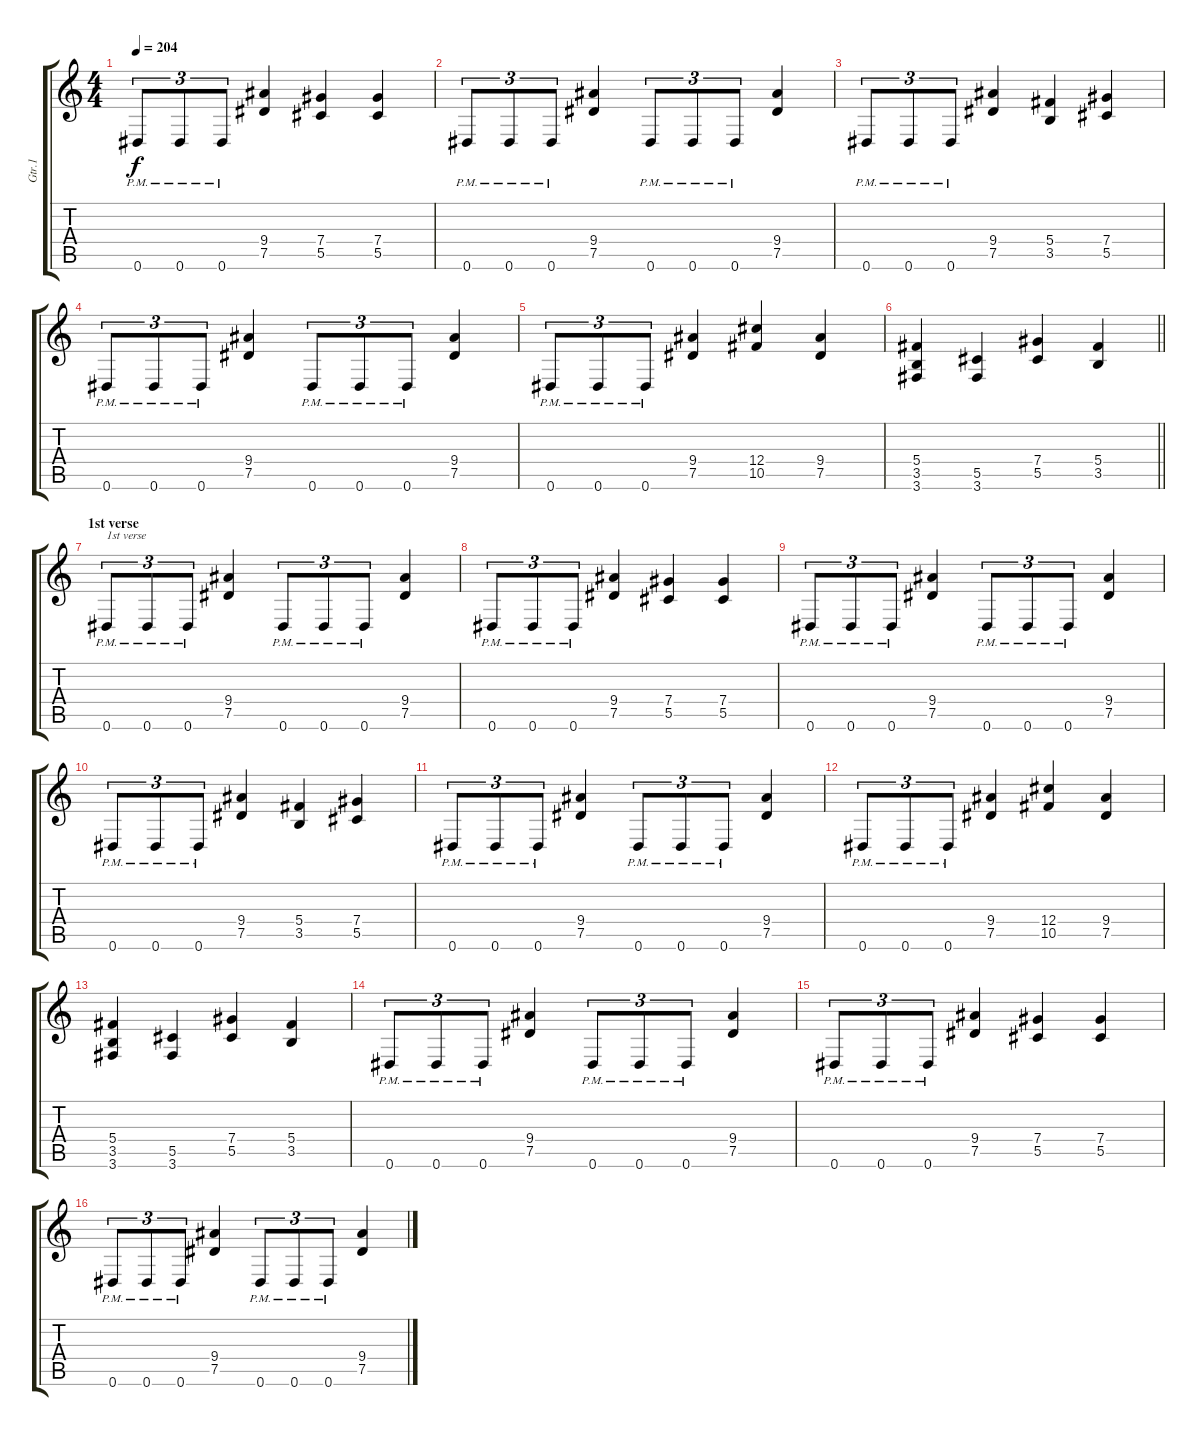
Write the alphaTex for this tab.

\track ("Gtr.1" "Gtr.1") {instrument distortionguitar}
\staff {score tabs}
\tuning (Eb4 Bb3 Gb3 Db3 Ab2 Eb2) {hide}
\ts (4 4)
\tempo 204
\clef g2
\ks c
0.6{pm}.8{tu (3 2) dy f} 0.6{pm}.8{tu (3 2)} 0.6{pm}.8{tu (3 2)} (9.4 7.5).4 (7.4 5.5).4 (7.4 5.5).4 |
0.6{pm}.8{tu (3 2)} 0.6{pm}.8{tu (3 2)} 0.6{pm}.8{tu (3 2)} (9.4 7.5).4 0.6{pm}.8{tu (3 2)} 0.6{pm}.8{tu (3 2)} 0.6{pm}.8{tu (3 2)} (9.4 7.5).4 |
0.6{pm}.8{tu (3 2)} 0.6{pm}.8{tu (3 2)} 0.6{pm}.8{tu (3 2)} (9.4 7.5).4 (5.4 3.5).4 (7.4 5.5).4 |
0.6{pm}.8{tu (3 2)} 0.6{pm}.8{tu (3 2)} 0.6{pm}.8{tu (3 2)} (9.4 7.5).4 0.6{pm}.8{tu (3 2)} 0.6{pm}.8{tu (3 2)} 0.6{pm}.8{tu (3 2)} (9.4 7.5).4 |
0.6{pm}.8{tu (3 2)} 0.6{pm}.8{tu (3 2)} 0.6{pm}.8{tu (3 2)} (9.4 7.5).4 (12.4 10.5).4 (9.4 7.5).4 |
\barLineRight lightlight
(5.4 3.5 3.6).4 (5.5 3.6).4 (7.4 5.5).4 (5.4 3.5).4 |
\section ("" "1st verse")
0.6{pm}.8{tu (3 2) txt "1st verse"} 0.6{pm}.8{tu (3 2)} 0.6{pm}.8{tu (3 2)} (9.4 7.5).4 0.6{pm}.8{tu (3 2)} 0.6{pm}.8{tu (3 2)} 0.6{pm}.8{tu (3 2)} (9.4 7.5).4 |
0.6{pm}.8{tu (3 2)} 0.6{pm}.8{tu (3 2)} 0.6{pm}.8{tu (3 2)} (9.4 7.5).4 (7.4 5.5).4 (7.4 5.5).4 |
0.6{pm}.8{tu (3 2)} 0.6{pm}.8{tu (3 2)} 0.6{pm}.8{tu (3 2)} (9.4 7.5).4 0.6{pm}.8{tu (3 2)} 0.6{pm}.8{tu (3 2)} 0.6{pm}.8{tu (3 2)} (9.4 7.5).4 |
0.6{pm}.8{tu (3 2)} 0.6{pm}.8{tu (3 2)} 0.6{pm}.8{tu (3 2)} (9.4 7.5).4 (5.4 3.5).4 (7.4 5.5).4 |
0.6{pm}.8{tu (3 2)} 0.6{pm}.8{tu (3 2)} 0.6{pm}.8{tu (3 2)} (9.4 7.5).4 0.6{pm}.8{tu (3 2)} 0.6{pm}.8{tu (3 2)} 0.6{pm}.8{tu (3 2)} (9.4 7.5).4 |
0.6{pm}.8{tu (3 2)} 0.6{pm}.8{tu (3 2)} 0.6{pm}.8{tu (3 2)} (9.4 7.5).4 (12.4 10.5).4 (9.4 7.5).4 |
(5.4 3.5 3.6).4 (5.5 3.6).4 (7.4 5.5).4 (5.4 3.5).4 |
0.6{pm}.8{tu (3 2)} 0.6{pm}.8{tu (3 2)} 0.6{pm}.8{tu (3 2)} (9.4 7.5).4 0.6{pm}.8{tu (3 2)} 0.6{pm}.8{tu (3 2)} 0.6{pm}.8{tu (3 2)} (9.4 7.5).4 |
0.6{pm}.8{tu (3 2)} 0.6{pm}.8{tu (3 2)} 0.6{pm}.8{tu (3 2)} (9.4 7.5).4 (7.4 5.5).4 (7.4 5.5).4 |
0.6{pm}.8{tu (3 2)} 0.6{pm}.8{tu (3 2)} 0.6{pm}.8{tu (3 2)} (9.4 7.5).4 0.6{pm}.8{tu (3 2)} 0.6{pm}.8{tu (3 2)} 0.6{pm}.8{tu (3 2)} (9.4 7.5).4
